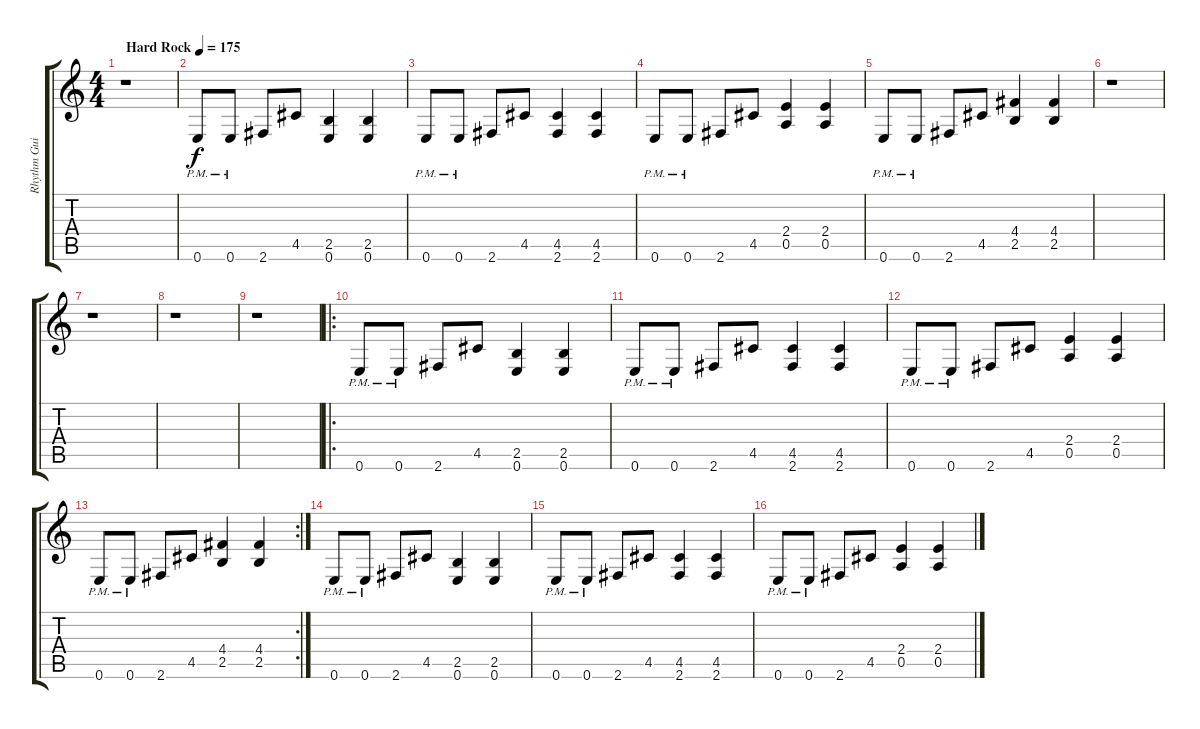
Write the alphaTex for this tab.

\track ("Rhythm Guitar" "Rhythm Gui") {instrument distortionguitar}
\staff {score tabs}
\tuning (E4 B3 G3 D3 A2 E2) {hide}
\ts (4 4)
\tempo (175 "Hard Rock")
\clef g2
\ks c
r.1{dy f instrument distortionguitar} |
0.6{pm}.8 0.6{pm}.8 2.6.8 4.5.8 (2.5 0.6).4 (2.5 0.6).4 |
0.6{pm}.8 0.6{pm}.8 2.6.8 4.5.8 (4.5 2.6).4 (4.5 2.6).4 |
0.6{pm}.8 0.6{pm}.8 2.6.8 4.5.8 (2.4 0.5).4 (2.4 0.5).4 |
0.6{pm}.8 0.6{pm}.8 2.6.8 4.5.8 (4.4 2.5).4 (4.4 2.5).4 |
r.1 |
r.1 |
r.1 |
r.1 |
\ro
0.6{pm}.8 0.6{pm}.8 2.6.8 4.5.8 (2.5 0.6).4 (2.5 0.6).4 |
0.6{pm}.8 0.6{pm}.8 2.6.8 4.5.8 (4.5 2.6).4 (4.5 2.6).4 |
0.6{pm}.8 0.6{pm}.8 2.6.8 4.5.8 (2.4 0.5).4 (2.4 0.5).4 |
\rc 2
0.6{pm}.8 0.6{pm}.8 2.6.8 4.5.8 (4.4 2.5).4 (4.4 2.5).4 |
0.6{pm}.8 0.6{pm}.8 2.6.8 4.5.8 (2.5 0.6).4 (2.5 0.6).4 |
0.6{pm}.8 0.6{pm}.8 2.6.8 4.5.8 (4.5 2.6).4 (4.5 2.6).4 |
0.6{pm}.8 0.6{pm}.8 2.6.8 4.5.8 (2.4 0.5).4 (2.4 0.5).4
